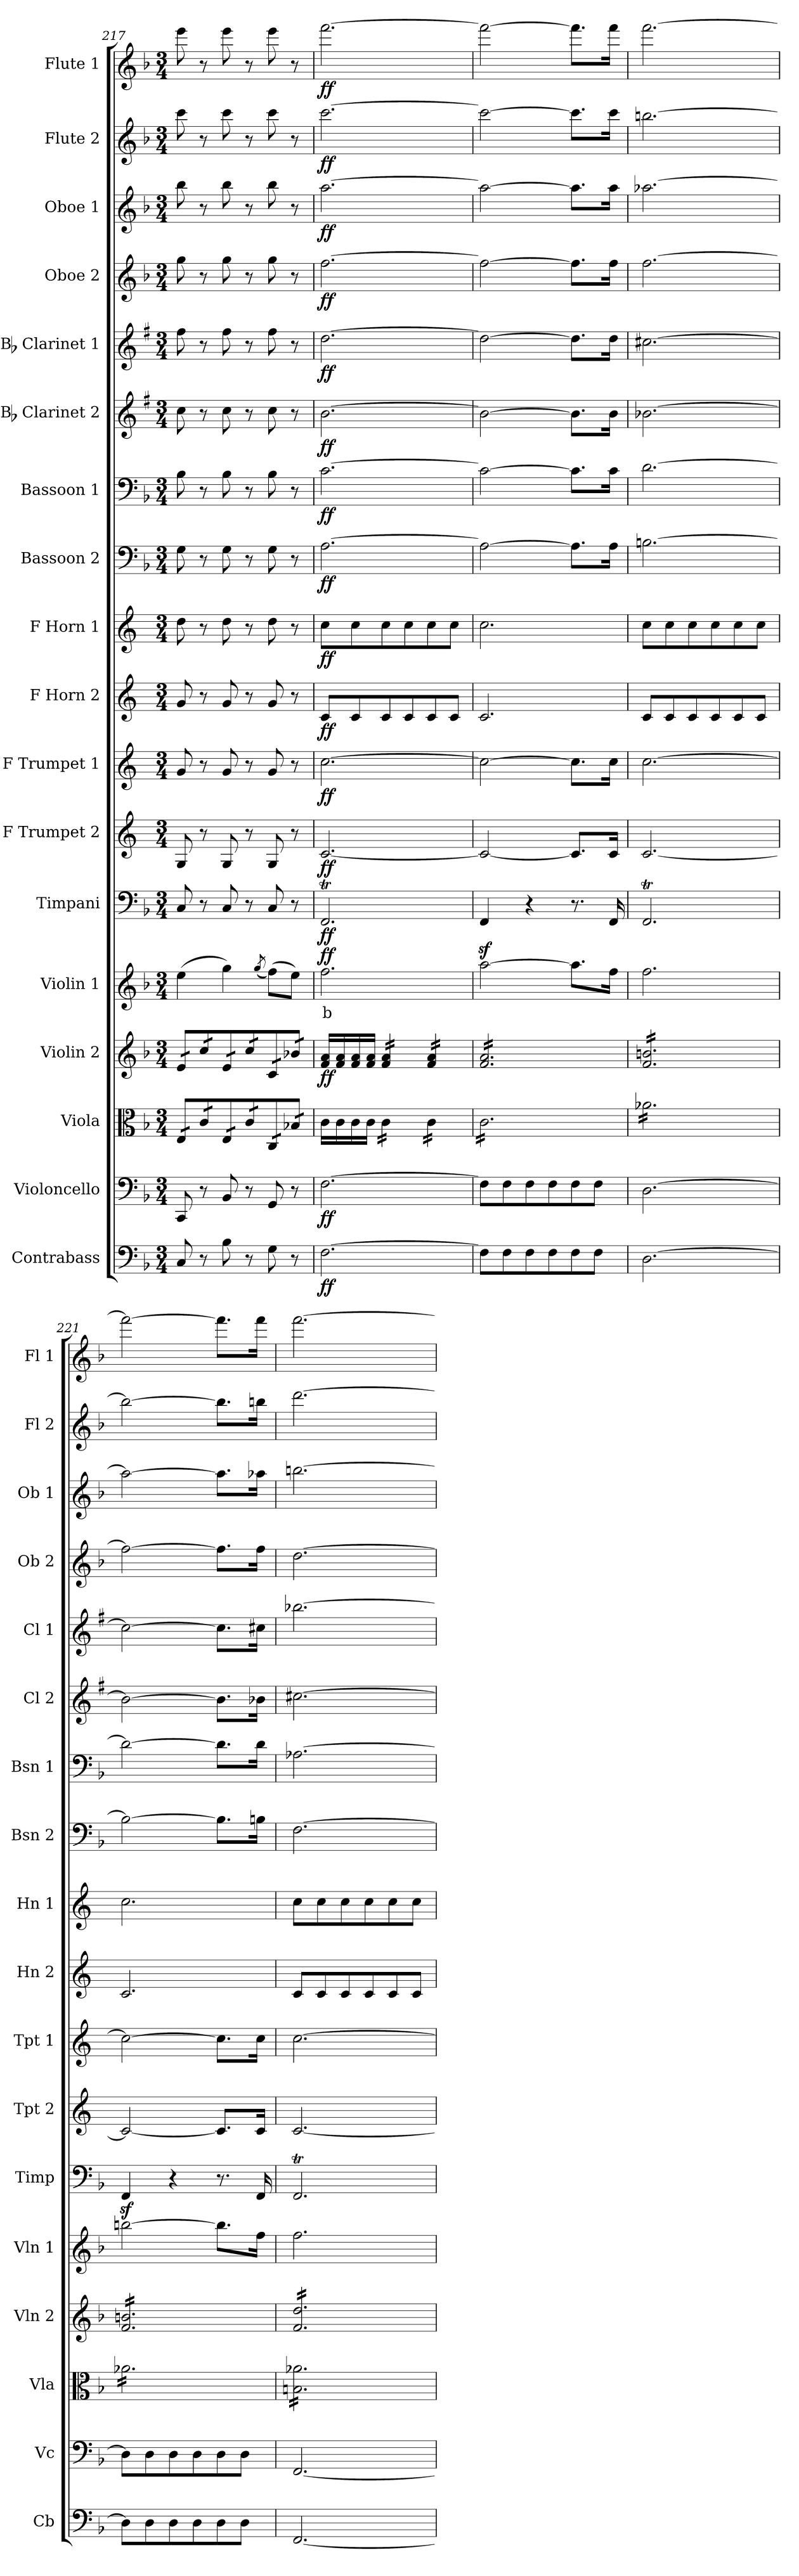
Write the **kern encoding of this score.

**kern	**dynam	**kern	**dynam	**kern	**kern	**dynam	**kern	**text	**dynam	**kern	**dynam	**kern	**dynam	**kern	**dynam	**kern	**dynam	**kern	**dynam	**kern	**dynam	**kern	**dynam	**kern	**dynam	**kern	**dynam	**kern	**dynam	**kern	**dynam	**kern	**dynam	**kern	**dynam
*part18	*part18	*part17	*part17	*part16	*part15	*part15	*part14	*part14	*part14	*part13	*part13	*part12	*part12	*part11	*part11	*part10	*part10	*part9	*part9	*part8	*part8	*part7	*part7	*part6	*part6	*part5	*part5	*part4	*part4	*part3	*part3	*part2	*part2	*part1	*part1
*staff18	*staff18	*staff17	*staff17	*staff16	*staff15	*staff15	*staff14	*staff14	*staff14	*staff13	*staff13	*staff12	*staff12	*staff11	*staff11	*staff10	*staff10	*staff9	*staff9	*staff8	*staff8	*staff7	*staff7	*staff6	*staff6	*staff5	*staff5	*staff4	*staff4	*staff3	*staff3	*staff2	*staff2	*staff1	*staff1
*I"Contrabass	*	*I"Violoncello	*	*I"Viola	*I"Violin 2	*	*I"Violin 1	*	*	*I"Timpani	*	*I"F Trumpet 2	*	*I"F Trumpet 1	*	*I"F Horn 2	*	*I"F Horn 1	*	*I"Bassoon 2	*	*I"Bassoon 1	*	*I"Bb Clarinet 2	*	*I"Bb Clarinet 1	*	*I"Oboe 2	*	*I"Oboe 1	*	*I"Flute 2	*	*I"Flute 1	*
*I'Cb	*	*I'Vc	*	*I'Vla	*I'Vln 2	*	*I'Vln 1	*	*	*I'Timp	*	*I'Tpt 2	*	*I'Tpt 1	*	*I'Hn 2	*	*I'Hn 1	*	*I'Bsn 2	*	*I'Bsn 1	*	*I'Cl 2	*	*I'Cl 1	*	*I'Ob 2	*	*I'Ob 1	*	*I'Fl 2	*	*I'Fl 1	*
*clefF4	*	*clefF4	*	*clefC3	*clefG2	*	*clefG2	*	*	*clefF4	*	*clefG2	*	*clefG2	*	*clefG2	*	*clefG2	*	*clefF4	*	*clefF4	*	*clefG2	*	*clefG2	*	*clefG2	*	*clefG2	*	*clefG2	*	*clefG2	*
*ITrd7c12	*	*	*	*	*	*	*	*	*	*	*	*ITrd-3c-5	*	*ITrd-3c-5	*	*ITrd4c7	*	*ITrd4c7	*	*	*	*	*	*ITrd1c2	*	*ITrd1c2	*	*	*	*	*	*	*	*	*
*k[b-]	*	*k[b-]	*	*k[b-]	*k[b-]	*	*k[b-]	*	*	*k[b-]	*	*k[b-]	*	*k[b-]	*	*k[b-]	*	*k[b-]	*	*k[b-]	*	*k[b-]	*	*k[b-]	*	*k[b-]	*	*k[b-]	*	*k[b-]	*	*k[b-]	*	*k[b-]	*
*M3/4	*	*M3/4	*	*M3/4	*M3/4	*	*M3/4	*	*	*M3/4	*	*M3/4	*	*M3/4	*	*M3/4	*	*M3/4	*	*M3/4	*	*M3/4	*	*M3/4	*	*M3/4	*	*M3/4	*	*M3/4	*	*M3/4	*	*M3/4	*
=217	=217	=217	=217	=217	=217	=217	=217	=217	=217	=217	=217	=217	=217	=217	=217	=217	=217	=217	=217	=217	=217	=217	=217	=217	=217	=217	=217	=217	=217	=217	=217	=217	=217	=217	=217
*	*	*	*	*tremolo	*	*	*	*	*	*	*	*	*	*	*	*	*	*	*	*	*	*	*	*	*	*	*	*	*	*	*	*	*	*	*
*	*	*	*	*	*tremolo	*	*	*	*	*	*	*	*	*	*	*	*	*	*	*	*	*	*	*	*	*	*	*	*	*	*	*	*	*	*
8CC/	.	8CC/	.	16E/LL	16e/LL	.	(4ee\	.	.	8C/	.	8c/	.	8cc/	.	8c/	.	8g\	.	8G\	.	8B-\	.	8b-\	.	8ee\	.	8gg\	.	8bb-\	.	8ccc\	.	8eee\	.
.	.	.	.	16E/	16e/	.	.	.	.	.	.	.	.	.	.	.	.	.	.	.	.	.	.	.	.	.	.	.	.	.	.	.	.	.	.
8r	.	8r	.	16c/	16cc/	.	.	.	.	8r	.	8r	.	8r	.	8r	.	8r	.	8r	.	8r	.	8r	.	8r	.	8r	.	8r	.	8r	.	8r	.
.	.	.	.	16c/	16cc/	.	.	.	.	.	.	.	.	.	.	.	.	.	.	.	.	.	.	.	.	.	.	.	.	.	.	.	.	.	.
8BB-\	.	8BB-/	.	16E/	16e/	.	4gg\)	.	.	8C/	.	8c/	.	8cc/	.	8c/	.	8g\	.	8G\	.	8B-\	.	8b-\	.	8ee\	.	8gg\	.	8bb-\	.	8ccc\	.	8eee\	.
.	.	.	.	16E/	16e/	.	.	.	.	.	.	.	.	.	.	.	.	.	.	.	.	.	.	.	.	.	.	.	.	.	.	.	.	.	.
8r	.	8r	.	16c/	16cc/	.	.	.	.	8r	.	8r	.	8r	.	8r	.	8r	.	8r	.	8r	.	8r	.	8r	.	8r	.	8r	.	8r	.	8r	.
.	.	.	.	16c/	16cc/	.	.	.	.	.	.	.	.	.	.	.	.	.	.	.	.	.	.	.	.	.	.	.	.	.	.	.	.	.	.
.	.	.	.	.	.	.	(8qgg/	.	.	.	.	.	.	.	.	.	.	.	.	.	.	.	.	.	.	.	.	.	.	.	.	.	.	.	.
8GG\	.	8GG/	.	16C/	16c/	.	(8ff\L)	.	.	8C/	.	8c/	.	8cc/	.	8c/	.	8g\	.	8G\	.	8B-\	.	8b-\	.	8ee\	.	8gg\	.	8bb-\	.	8ccc\	.	8eee\	.
.	.	.	.	16C/	16c/	.	.	.	.	.	.	.	.	.	.	.	.	.	.	.	.	.	.	.	.	.	.	.	.	.	.	.	.	.	.
8r	.	8r	.	16B-X/	16b-X/	.	8ee\J)	.	.	8r	.	8r	.	8r	.	8r	.	8r	.	8r	.	8r	.	8r	.	8r	.	8r	.	8r	.	8r	.	8r	.
.	.	.	.	16B-X/JJ	16b-X/JJ	.	.	.	.	.	.	.	.	.	.	.	.	.	.	.	.	.	.	.	.	.	.	.	.	.	.	.	.	.	.
*	*	*	*	*	*Xtremolo	*	*	*	*	*	*	*	*	*	*	*	*	*	*	*	*	*	*	*	*	*	*	*	*	*	*	*	*	*	*
*	*	*	*	*Xtremolo	*	*	*	*	*	*	*	*	*	*	*	*	*	*	*	*	*	*	*	*	*	*	*	*	*	*	*	*	*	*	*
=218	=218	=218	=218	=218	=218	=218	=218	=218	=218	=218	=218	=218	=218	=218	=218	=218	=218	=218	=218	=218	=218	=218	=218	=218	=218	=218	=218	=218	=218	=218	=218	=218	=218	=218	=218
!	!LO:DY:b	!	!LO:DY:b	!	!	!LO:DY:b	!	!LO:LY:b:color=#FF0000	!LO:DY:b	!	!LO:DY:b	!	!LO:DY:b	!	!LO:DY:b	!	!LO:DY:b	!	!LO:DY:b	!	!LO:DY:b	!	!LO:DY:b	!	!LO:DY:b	!	!LO:DY:b	!	!LO:DY:b	!	!LO:DY:b	!	!LO:DY:b	!	!LO:DY:b
[2.FF\	ff	[2.F\	ff	16c\LL	16f/ 16a/LL	ff	2.ff\	b	ff	2.FFT/	ff	[2.f/	ff	[2.ff\	ff	8F/L	ff	8f\L	ff	[2.A\	ff	[2.c\	ff	[2.a\	ff	[2.cc\	ff	[2.ff\	ff	[2.aa\	ff	[2.ccc\	ff	[2.fff\	ff
.	.	.	.	16c\	16f/ 16a/	.	.	.	.	.	.	.	.	.	.	.	.	.	.	.	.	.	.	.	.	.	.	.	.	.	.	.	.	.	.
.	.	.	.	16c\	16f/ 16a/	.	.	.	.	.	.	.	.	.	.	8F/	.	8f\	.	.	.	.	.	.	.	.	.	.	.	.	.	.	.	.	.
.	.	.	.	16c\JJ	16f/ 16a/JJ	.	.	.	.	.	.	.	.	.	.	.	.	.	.	.	.	.	.	.	.	.	.	.	.	.	.	.	.	.	.
*	*	*	*	*tremolo	*	*	*	*	*	*	*	*	*	*	*	*	*	*	*	*	*	*	*	*	*	*	*	*	*	*	*	*	*	*	*
*	*	*	*	*	*tremolo	*	*	*	*	*	*	*	*	*	*	*	*	*	*	*	*	*	*	*	*	*	*	*	*	*	*	*	*	*	*
.	.	.	.	16c\LL	16f/ 16a/LL	.	.	.	.	.	.	.	.	.	.	8F/	.	8f\	.	.	.	.	.	.	.	.	.	.	.	.	.	.	.	.	.
.	.	.	.	16c\	16f/ 16a/	.	.	.	.	.	.	.	.	.	.	.	.	.	.	.	.	.	.	.	.	.	.	.	.	.	.	.	.	.	.
.	.	.	.	16c\	16f/ 16a/	.	.	.	.	.	.	.	.	.	.	8F/	.	8f\	.	.	.	.	.	.	.	.	.	.	.	.	.	.	.	.	.
.	.	.	.	16c\JJ	16f/ 16a/JJ	.	.	.	.	.	.	.	.	.	.	.	.	.	.	.	.	.	.	.	.	.	.	.	.	.	.	.	.	.	.
.	.	.	.	16c\LL	16f/ 16a/LL	.	.	.	.	.	.	.	.	.	.	8F/	.	8f\	.	.	.	.	.	.	.	.	.	.	.	.	.	.	.	.	.
.	.	.	.	16c\	16f/ 16a/	.	.	.	.	.	.	.	.	.	.	.	.	.	.	.	.	.	.	.	.	.	.	.	.	.	.	.	.	.	.
.	.	.	.	16c\	16f/ 16a/	.	.	.	.	.	.	.	.	.	.	8F/J	.	8f\J	.	.	.	.	.	.	.	.	.	.	.	.	.	.	.	.	.
.	.	.	.	16c\JJ	16f/ 16a/JJ	.	.	.	.	.	.	.	.	.	.	.	.	.	.	.	.	.	.	.	.	.	.	.	.	.	.	.	.	.	.
!!LO:PB:g=z
=219	=219	=219	=219	=219	=219	=219	=219	=219	=219	=219	=219	=219	=219	=219	=219	=219	=219	=219	=219	=219	=219	=219	=219	=219	=219	=219	=219	=219	=219	=219	=219	=219	=219	=219	=219
8FF\L]	.	8F\L]	.	16c\LL	16f/ 16a/LL	.	[2aaz<\	.	.	4FF/	.	2f/_	.	2ff\_	.	2.F/	.	2.f\	.	2A\_	.	2c\_	.	2a\_	.	2cc\_	.	2ff\_	.	2aa\_	.	2ccc\_	.	2fff\_	.
.	.	.	.	16c\	16f/ 16a/	.	.	.	.	.	.	.	.	.	.	.	.	.	.	.	.	.	.	.	.	.	.	.	.	.	.	.	.	.	.
8FF\	.	8F\	.	16c\	16f/ 16a/	.	.	.	.	.	.	.	.	.	.	.	.	.	.	.	.	.	.	.	.	.	.	.	.	.	.	.	.	.	.
.	.	.	.	16c\	16f/ 16a/	.	.	.	.	.	.	.	.	.	.	.	.	.	.	.	.	.	.	.	.	.	.	.	.	.	.	.	.	.	.
8FF\	.	8F\	.	16c\	16f/ 16a/	.	.	.	.	4r	.	.	.	.	.	.	.	.	.	.	.	.	.	.	.	.	.	.	.	.	.	.	.	.	.
.	.	.	.	16c\	16f/ 16a/	.	.	.	.	.	.	.	.	.	.	.	.	.	.	.	.	.	.	.	.	.	.	.	.	.	.	.	.	.	.
8FF\	.	8F\	.	16c\	16f/ 16a/	.	.	.	.	.	.	.	.	.	.	.	.	.	.	.	.	.	.	.	.	.	.	.	.	.	.	.	.	.	.
.	.	.	.	16c\	16f/ 16a/	.	.	.	.	.	.	.	.	.	.	.	.	.	.	.	.	.	.	.	.	.	.	.	.	.	.	.	.	.	.
8FF\	.	8F\	.	16c\	16f/ 16a/	.	8.aa\L]	.	.	8.r	.	8.f/L]	.	8.ff\L]	.	.	.	.	.	8.A\L]	.	8.c\L]	.	8.a\L]	.	8.cc\L]	.	8.ff\L]	.	8.aa\L]	.	8.ccc\L]	.	8.fff\L]	.
.	.	.	.	16c\	16f/ 16a/	.	.	.	.	.	.	.	.	.	.	.	.	.	.	.	.	.	.	.	.	.	.	.	.	.	.	.	.	.	.
8FF\J	.	8F\J	.	16c\	16f/ 16a/	.	.	.	.	.	.	.	.	.	.	.	.	.	.	.	.	.	.	.	.	.	.	.	.	.	.	.	.	.	.
.	.	.	.	16c\JJ	16f/ 16a/JJ	.	16ff\Jk	.	.	16FF/	.	16f/Jk	.	16ff\Jk	.	.	.	.	.	16A\Jk	.	16c\Jk	.	16a\Jk	.	16cc\Jk	.	16ff\Jk	.	16aa\Jk	.	16ccc\Jk	.	16fff\Jk	.
=220	=220	=220	=220	=220	=220	=220	=220	=220	=220	=220	=220	=220	=220	=220	=220	=220	=220	=220	=220	=220	=220	=220	=220	=220	=220	=220	=220	=220	=220	=220	=220	=220	=220	=220	=220
[2.DD\	.	[2.D\	.	16a-X\LL	16f/ 16bn/LL	.	2.ff\	.	.	2.FFT/	.	[2.f/	.	[2.ff\	.	8F/L	.	8f\L	.	[2.Bn\	.	[2.d\	.	[2.a-X\	.	[2.bn\	.	[2.ff\	.	[2.aa-X\	.	[2.bbn\	.	[2.fff\	.
.	.	.	.	16a-X\	16f/ 16bn/	.	.	.	.	.	.	.	.	.	.	.	.	.	.	.	.	.	.	.	.	.	.	.	.	.	.	.	.	.	.
.	.	.	.	16a-X\	16f/ 16bn/	.	.	.	.	.	.	.	.	.	.	8F/	.	8f\	.	.	.	.	.	.	.	.	.	.	.	.	.	.	.	.	.
.	.	.	.	16a-X\	16f/ 16bn/	.	.	.	.	.	.	.	.	.	.	.	.	.	.	.	.	.	.	.	.	.	.	.	.	.	.	.	.	.	.
.	.	.	.	16a-X\	16f/ 16bn/	.	.	.	.	.	.	.	.	.	.	8F/	.	8f\	.	.	.	.	.	.	.	.	.	.	.	.	.	.	.	.	.
.	.	.	.	16a-X\	16f/ 16bn/	.	.	.	.	.	.	.	.	.	.	.	.	.	.	.	.	.	.	.	.	.	.	.	.	.	.	.	.	.	.
.	.	.	.	16a-X\	16f/ 16bn/	.	.	.	.	.	.	.	.	.	.	8F/	.	8f\	.	.	.	.	.	.	.	.	.	.	.	.	.	.	.	.	.
.	.	.	.	16a-X\	16f/ 16bn/	.	.	.	.	.	.	.	.	.	.	.	.	.	.	.	.	.	.	.	.	.	.	.	.	.	.	.	.	.	.
.	.	.	.	16a-X\	16f/ 16bn/	.	.	.	.	.	.	.	.	.	.	8F/	.	8f\	.	.	.	.	.	.	.	.	.	.	.	.	.	.	.	.	.
.	.	.	.	16a-X\	16f/ 16bn/	.	.	.	.	.	.	.	.	.	.	.	.	.	.	.	.	.	.	.	.	.	.	.	.	.	.	.	.	.	.
.	.	.	.	16a-X\	16f/ 16bn/	.	.	.	.	.	.	.	.	.	.	8F/J	.	8f\J	.	.	.	.	.	.	.	.	.	.	.	.	.	.	.	.	.
.	.	.	.	16a-X\JJ	16f/ 16bn/JJ	.	.	.	.	.	.	.	.	.	.	.	.	.	.	.	.	.	.	.	.	.	.	.	.	.	.	.	.	.	.
=221	=221	=221	=221	=221	=221	=221	=221	=221	=221	=221	=221	=221	=221	=221	=221	=221	=221	=221	=221	=221	=221	=221	=221	=221	=221	=221	=221	=221	=221	=221	=221	=221	=221	=221	=221
8DD\L]	.	8D\L]	.	16a-X\LL	16f/ 16bn/LL	.	[2bbnz<\	.	.	4FF/	.	2f/_	.	2ff\_	.	2.F/	.	2.f\	.	2B\_	.	2d\_	.	2a-\_	.	2b\_	.	2ff\_	.	2aa-\_	.	2bb\_	.	2fff\_	.
.	.	.	.	16a-X\	16f/ 16bn/	.	.	.	.	.	.	.	.	.	.	.	.	.	.	.	.	.	.	.	.	.	.	.	.	.	.	.	.	.	.
8DD\	.	8D\	.	16a-X\	16f/ 16bn/	.	.	.	.	.	.	.	.	.	.	.	.	.	.	.	.	.	.	.	.	.	.	.	.	.	.	.	.	.	.
.	.	.	.	16a-X\	16f/ 16bn/	.	.	.	.	.	.	.	.	.	.	.	.	.	.	.	.	.	.	.	.	.	.	.	.	.	.	.	.	.	.
8DD\	.	8D\	.	16a-X\	16f/ 16bn/	.	.	.	.	4r	.	.	.	.	.	.	.	.	.	.	.	.	.	.	.	.	.	.	.	.	.	.	.	.	.
.	.	.	.	16a-X\	16f/ 16bn/	.	.	.	.	.	.	.	.	.	.	.	.	.	.	.	.	.	.	.	.	.	.	.	.	.	.	.	.	.	.
8DD\	.	8D\	.	16a-X\	16f/ 16bn/	.	.	.	.	.	.	.	.	.	.	.	.	.	.	.	.	.	.	.	.	.	.	.	.	.	.	.	.	.	.
.	.	.	.	16a-X\	16f/ 16bn/	.	.	.	.	.	.	.	.	.	.	.	.	.	.	.	.	.	.	.	.	.	.	.	.	.	.	.	.	.	.
8DD\	.	8D\	.	16a-X\	16f/ 16bn/	.	8.bb\L]	.	.	8.r	.	8.f/L]	.	8.ff\L]	.	.	.	.	.	8.B\L]	.	8.d\L]	.	8.a-\L]	.	8.b\L]	.	8.ff\L]	.	8.aa-\L]	.	8.bb\L]	.	8.fff\L]	.
.	.	.	.	16a-X\	16f/ 16bn/	.	.	.	.	.	.	.	.	.	.	.	.	.	.	.	.	.	.	.	.	.	.	.	.	.	.	.	.	.	.
8DD\J	.	8D\J	.	16a-X\	16f/ 16bn/	.	.	.	.	.	.	.	.	.	.	.	.	.	.	.	.	.	.	.	.	.	.	.	.	.	.	.	.	.	.
.	.	.	.	16a-X\JJ	16f/ 16bn/JJ	.	16ff\Jk	.	.	16FF/	.	16f/Jk	.	16ff\Jk	.	.	.	.	.	16Bn\Jk	.	16d\Jk	.	16a-X\Jk	.	16bn\Jk	.	16ff\Jk	.	16aa-X\Jk	.	16bbn\Jk	.	16fff\Jk	.
=222	=222	=222	=222	=222	=222	=222	=222	=222	=222	=222	=222	=222	=222	=222	=222	=222	=222	=222	=222	=222	=222	=222	=222	=222	=222	=222	=222	=222	=222	=222	=222	=222	=222	=222	=222
[2.FFF/	.	[2.FF/	.	16Bn\ 16a-X\LL	16f/ 16dd/LL	.	2.ff\	.	.	2.FFT/	.	[2.f/	.	[2.ff\	.	8F/L	.	8f\L	.	[2.F\	.	[2.A-X\	.	[2.bn\	.	[2.aa-X\	.	[2.dd\	.	[2.bbn\	.	[2.ddd\	.	[2.fff\	.
.	.	.	.	16Bn\ 16a-X\	16f/ 16dd/	.	.	.	.	.	.	.	.	.	.	.	.	.	.	.	.	.	.	.	.	.	.	.	.	.	.	.	.	.	.
.	.	.	.	16Bn\ 16a-X\	16f/ 16dd/	.	.	.	.	.	.	.	.	.	.	8F/	.	8f\	.	.	.	.	.	.	.	.	.	.	.	.	.	.	.	.	.
.	.	.	.	16Bn\ 16a-X\	16f/ 16dd/	.	.	.	.	.	.	.	.	.	.	.	.	.	.	.	.	.	.	.	.	.	.	.	.	.	.	.	.	.	.
.	.	.	.	16Bn\ 16a-X\	16f/ 16dd/	.	.	.	.	.	.	.	.	.	.	8F/	.	8f\	.	.	.	.	.	.	.	.	.	.	.	.	.	.	.	.	.
.	.	.	.	16Bn\ 16a-X\	16f/ 16dd/	.	.	.	.	.	.	.	.	.	.	.	.	.	.	.	.	.	.	.	.	.	.	.	.	.	.	.	.	.	.
.	.	.	.	16Bn\ 16a-X\	16f/ 16dd/	.	.	.	.	.	.	.	.	.	.	8F/	.	8f\	.	.	.	.	.	.	.	.	.	.	.	.	.	.	.	.	.
.	.	.	.	16Bn\ 16a-X\	16f/ 16dd/	.	.	.	.	.	.	.	.	.	.	.	.	.	.	.	.	.	.	.	.	.	.	.	.	.	.	.	.	.	.
.	.	.	.	16Bn\ 16a-X\	16f/ 16dd/	.	.	.	.	.	.	.	.	.	.	8F/	.	8f\	.	.	.	.	.	.	.	.	.	.	.	.	.	.	.	.	.
.	.	.	.	16Bn\ 16a-X\	16f/ 16dd/	.	.	.	.	.	.	.	.	.	.	.	.	.	.	.	.	.	.	.	.	.	.	.	.	.	.	.	.	.	.
.	.	.	.	16Bn\ 16a-X\	16f/ 16dd/	.	.	.	.	.	.	.	.	.	.	8F/J	.	8f\J	.	.	.	.	.	.	.	.	.	.	.	.	.	.	.	.	.
.	.	.	.	16Bn\ 16a-X\JJ	16f/ 16dd/JJ	.	.	.	.	.	.	.	.	.	.	.	.	.	.	.	.	.	.	.	.	.	.	.	.	.	.	.	.	.	.
*	*	*	*	*	*Xtremolo	*	*	*	*	*	*	*	*	*	*	*	*	*	*	*	*	*	*	*	*	*	*	*	*	*	*	*	*	*	*
*	*	*	*	*Xtremolo	*	*	*	*	*	*	*	*	*	*	*	*	*	*	*	*	*	*	*	*	*	*	*	*	*	*	*	*	*	*	*
=	=	=	=	=	=	=	=	=	=	=	=	=	=	=	=	=	=	=	=	=	=	=	=	=	=	=	=	=	=	=	=	=	=	=	=
*-	*-	*-	*-	*-	*-	*-	*-	*-	*-	*-	*-	*-	*-	*-	*-	*-	*-	*-	*-	*-	*-	*-	*-	*-	*-	*-	*-	*-	*-	*-	*-	*-	*-	*-	*-
